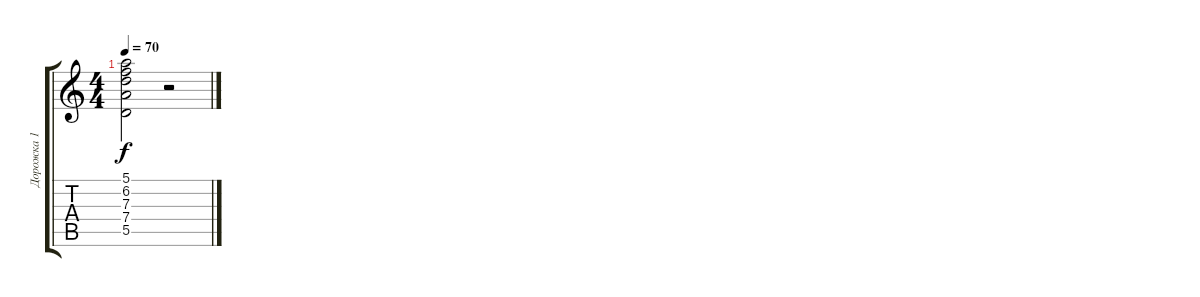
\track ("Дорожка 1" "Дорожка 1") {instrument acousticguitarnylon}
\staff {score tabs}
\tuning (E4 B3 G3 D3 A2 E2) {hide}
\ts (4 4)
\tempo 70
\clef g2
\ks c
(5.1{t} 6.2{t} 7.3{t} 7.4{t} 5.5).2{dy f} r.2
